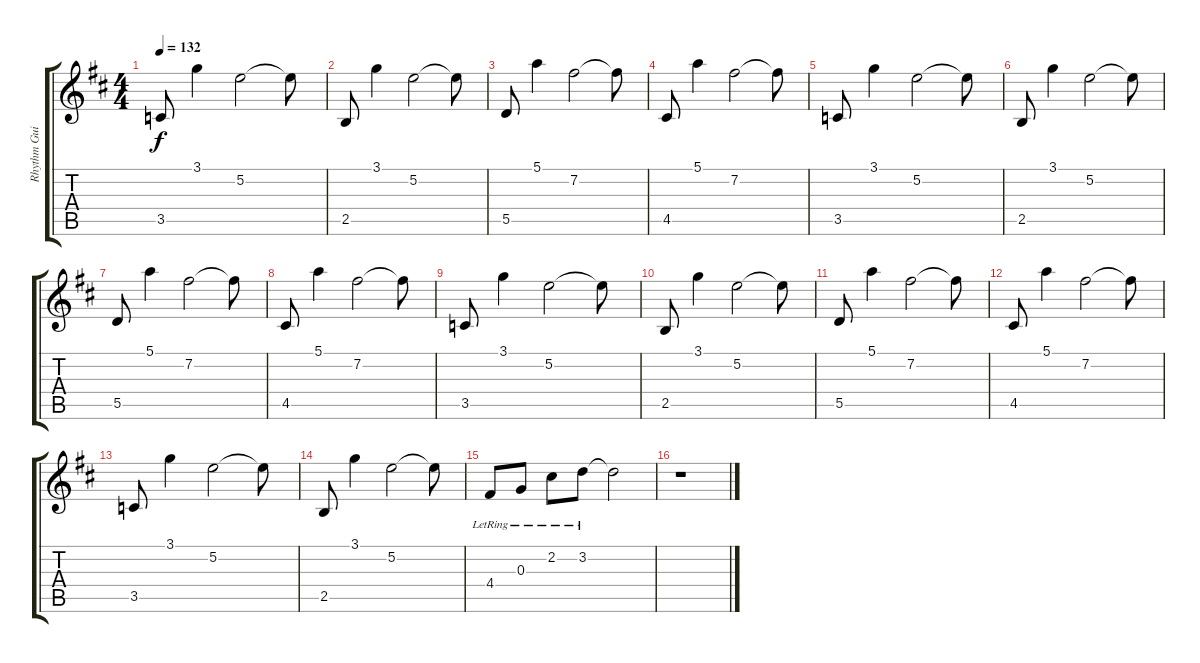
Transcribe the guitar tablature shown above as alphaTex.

\track ("Rhythm Guitar - 12 string " "Rhythm Gui") {instrument acousticguitarsteel}
\staff {score tabs}
\tuning (E4 B3 G3 D3 A2 E2) {hide}
\ts (4 4)
\tempo 132
\clef g2
\ks d
3.5.8{dy f} 3.1.4 5.2.2 5.2{t}.8 |
2.5.8 3.1.4 5.2.2 5.2{t}.8 |
5.5.8 5.1.4 7.2.2 7.2{t}.8 |
4.5.8 5.1.4 7.2.2 7.2{t}.8 |
3.5.8 3.1.4 5.2.2 5.2{t}.8 |
2.5.8 3.1.4 5.2.2 5.2{t}.8 |
5.5.8 5.1.4 7.2.2 7.2{t}.8 |
4.5.8 5.1.4 7.2.2 7.2{t}.8 |
3.5.8 3.1.4 5.2.2 5.2{t}.8 |
2.5.8 3.1.4 5.2.2 5.2{t}.8 |
5.5.8 5.1.4 7.2.2 7.2{t}.8 |
4.5.8 5.1.4 7.2.2 7.2{t}.8 |
3.5.8 3.1.4 5.2.2 5.2{t}.8 |
2.5.8 3.1.4 5.2.2 5.2{t}.8 |
4.4{lr}.8 0.3{lr}.8 2.2{lr}.8 3.2{lr}.8 3.2{t}.2 |
r.1
